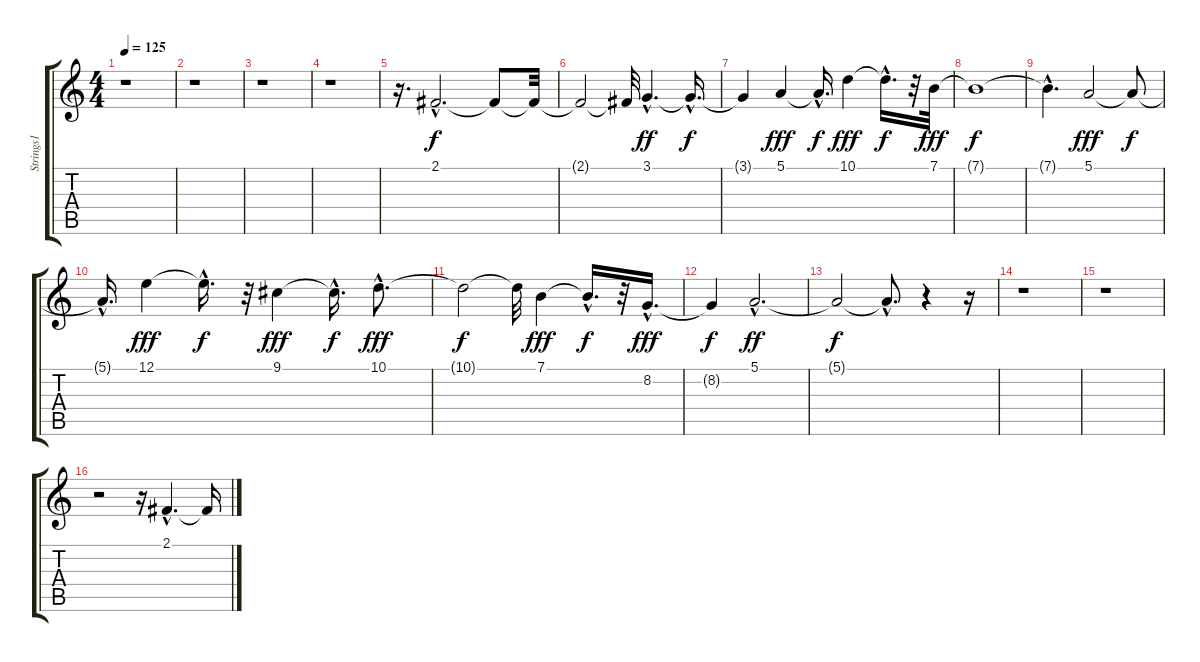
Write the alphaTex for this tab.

\track ("Strings1" "Strings1") {instrument stringensemble1}
\staff {score tabs}
\tuning (E4 B3 G3 D3 A2 E2) {hide}
\ts (4 4)
\tempo 125
\clef g2
\ks c
r.1{dy f} |
r.1 |
r.1 |
r.1 |
r.16{d} 2.1{hac}.2{d volume 12} 2.1{t}.8 2.1{t}.32 |
2.1{t}.2 2.1{t}.32 3.1{hac}.4{d dy ff} 3.1{hac t}.16{d dy f} |
3.1{t}.4 5.1.4{dy fff} 5.1{hac t}.16{d dy f} 10.1.4{dy fff} 10.1{hac t}.16{d dy f} r.32 7.1.32{dy fff} |
7.1{t}.1{dy f} |
7.1{hac t}.4{d} 5.1.2{dy fff} 5.1{t}.8{dy f} |
5.1{hac t}.16{d} 12.1.4{dy fff} 12.1{hac t}.16{d dy f} r.32 9.1.4{dy fff} 9.1{hac t}.16{d dy f} 10.1{hac}.8{d dy fff} |
10.1{t}.2{dy f} 10.1{t}.32 7.1.4{dy fff} 7.1{hac t}.16{d dy f} r.32 8.2{hac}.16{d dy fff} |
8.2{t}.4{dy f} 5.1{hac}.2{d dy ff} |
5.1{t}.2{dy f} 5.1{hac t}.8{d} r.4 r.16 |
r.1 |
r.1 |
r.2 r.16 2.1{hac}.4{d} 2.1{t}.16
